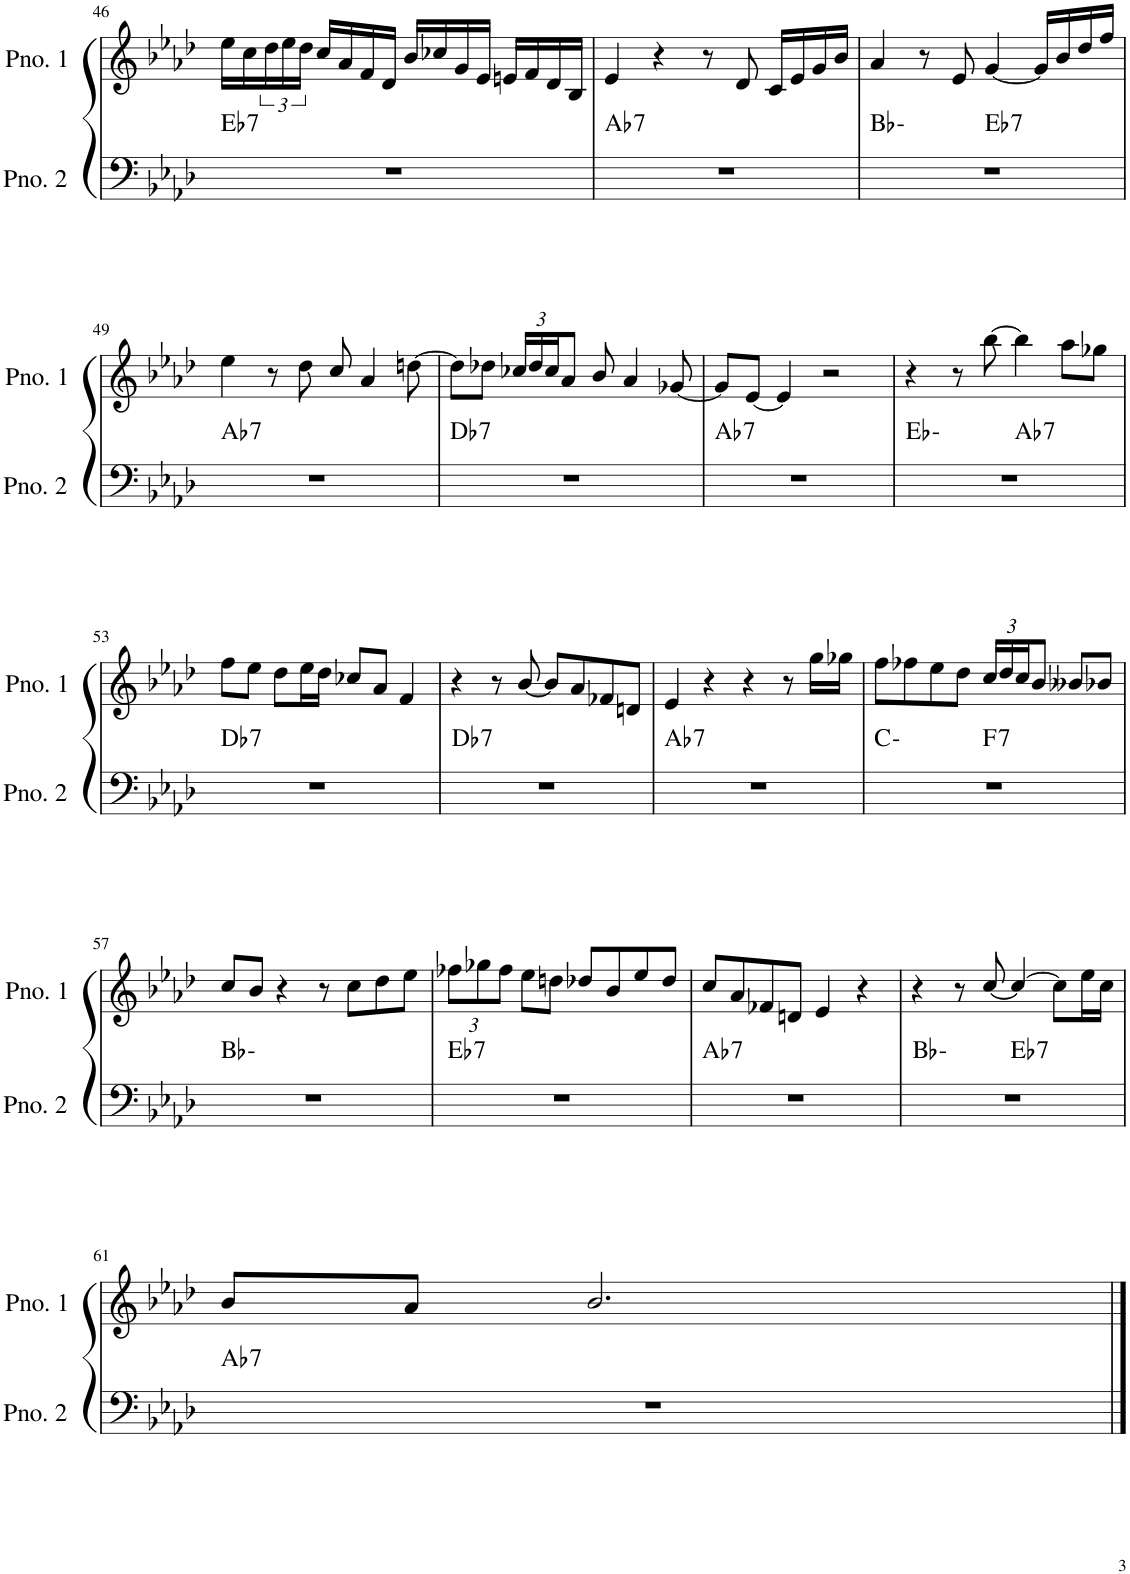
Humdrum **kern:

**kern	**harte	**kern
*part2	*part2	*part1
*staff2	*	*staff1
*I"ピアノ 2	*	*I"ピアノ 1
!!LO:PB:g=z
*clefF4	*	*clefG2
*k[b-e-a-d-]	*	*k[b-e-a-d-]
*M4/4	*	*M4/4
=46	=46	=46
!	!LO:H:kt=7	!
1r	Eb:7	16ee-\LL
.	.	16cc\
.	.	24dd-\
.	.	24ee-\
.	.	24dd-\JJ
.	.	16cc/LL
.	.	16a-/
.	.	16f/
.	.	16d-/JJ
.	.	16b-/LL
.	.	16cc-X/
.	.	16g/
.	.	16e-/JJ
.	.	16en/LL
.	.	16f/
.	.	16d-/
.	.	16B-/JJ
=47	=47	=47
!	!LO:H:kt=7	!
1r	Ab:7	4e-/
.	.	4r
.	.	8r
.	.	8d-/
.	.	16c/LL
.	.	16e-/
.	.	16g/
.	.	16b-/JJ
=48	=48	=48
*^	*	*
1r	2ryy	Bb:min	4a-/
.	.	.	8r
.	.	.	8e-/
!	!	!LO:H:kt=7	!
.	2ryy	Eb:7	[4g/
.	.	.	16g/LL]
.	.	.	16b-/
.	.	.	16dd-/
.	.	.	16ff/JJ
!!LO:LB:g=z
=49	=49	=49	=49
!	!	!LO:H:kt=7	!
*v	*v	*	*
1r	Ab:7	4ee-\
.	.	8r
.	.	8dd-\
.	.	8cc/
.	.	4a-/
.	.	[8ddn\
=50	=50	=50
!	!LO:H:kt=7	!
1r	Db:7	8dd\L]
.	.	8dd-X\J
*	*	*Xbrackettup
.	.	24cc-X/LL
.	.	24dd-/
.	.	24cc-/J
.	.	8a-/J
.	.	8b-/
.	.	4a-/
.	.	[8g-X/
=51	=51	=51
!	!LO:H:kt=7	!
1r	Ab:7	8g-/L]
.	.	[8e-/J
.	.	4e-/]
.	.	2r
=52	=52	=52
*^	*	*
1r	2ryy	Eb:min	4r
.	.	.	8r
.	.	.	[8bb-\
!	!	!LO:H:kt=7	!
.	2ryy	Ab:7	4bb-\]
.	.	.	8aa-\L
.	.	.	8gg-X\J
!!LO:LB:g=z
=53	=53	=53	=53
!	!	!LO:H:kt=7	!
*v	*v	*	*
1r	Db:7	8ff\L
.	.	8ee-\J
.	.	8dd-\L
.	.	16ee-\L
.	.	16dd-\JJ
.	.	8cc-X/L
.	.	8a-/J
.	.	4f/
=54	=54	=54
!	!LO:H:kt=7	!
1r	Db:7	4r
.	.	8r
.	.	[8b-/
.	.	8b-/L]
.	.	8a-/
.	.	8f-X/
.	.	8dn/J
=55	=55	=55
!	!LO:H:kt=7	!
1r	Ab:7	4e-/
.	.	4r
.	.	4r
.	.	8r
.	.	16gg\LL
.	.	16gg-X\JJ
=56	=56	=56
*^	*	*
1r	2ryy	C:min	8ff\L
.	.	.	8ff-X\
.	.	.	8ee-\
.	.	.	8dd-\J
!	!	!LO:H:kt=7	!
.	2ryy	F:7	24cc/LL
.	.	.	24dd-/
.	.	.	24cc/J
.	.	.	8b-/J
.	.	.	8b--X/L
.	.	.	8b-X/J
*v	*v	*	*
!!LO:LB:g=z
=57	=57	=57
1r	Bb:min	8cc/L
.	.	8b-/J
.	.	4r
.	.	8r
.	.	8cc\L
.	.	8dd-\
.	.	8ee-\J
=58	=58	=58
!	!LO:H:kt=7	!
1r	Eb:7	12ff-X\L
.	.	12gg-X\
.	.	12ff-\J
.	.	8ee-\L
.	.	8ddn\J
.	.	8dd-X/L
.	.	8b-/
.	.	8ee-/
.	.	8dd-/J
=59	=59	=59
!	!LO:H:kt=7	!
1r	Ab:7	8cc/L
.	.	8a-/
.	.	8f-X/
.	.	8dn/J
.	.	4e-/
.	.	4r
=60	=60	=60
*^	*	*
1r	2ryy	Bb:min	4r
.	.	.	8r
.	.	.	[8cc/
!	!	!LO:H:kt=7	!
.	2ryy	Eb:7	4cc/_
.	.	.	8cc\L]
.	.	.	16ee-\L
.	.	.	16cc\JJ
!!LO:LB:g=z
=61	=61	=61	=61
!	!	!LO:H:kt=7	!
*v	*v	*	*
1r	Ab:7	8b-/L
.	.	8a-/J
.	.	2.b-/
==	==	==
*-	*-	*-
